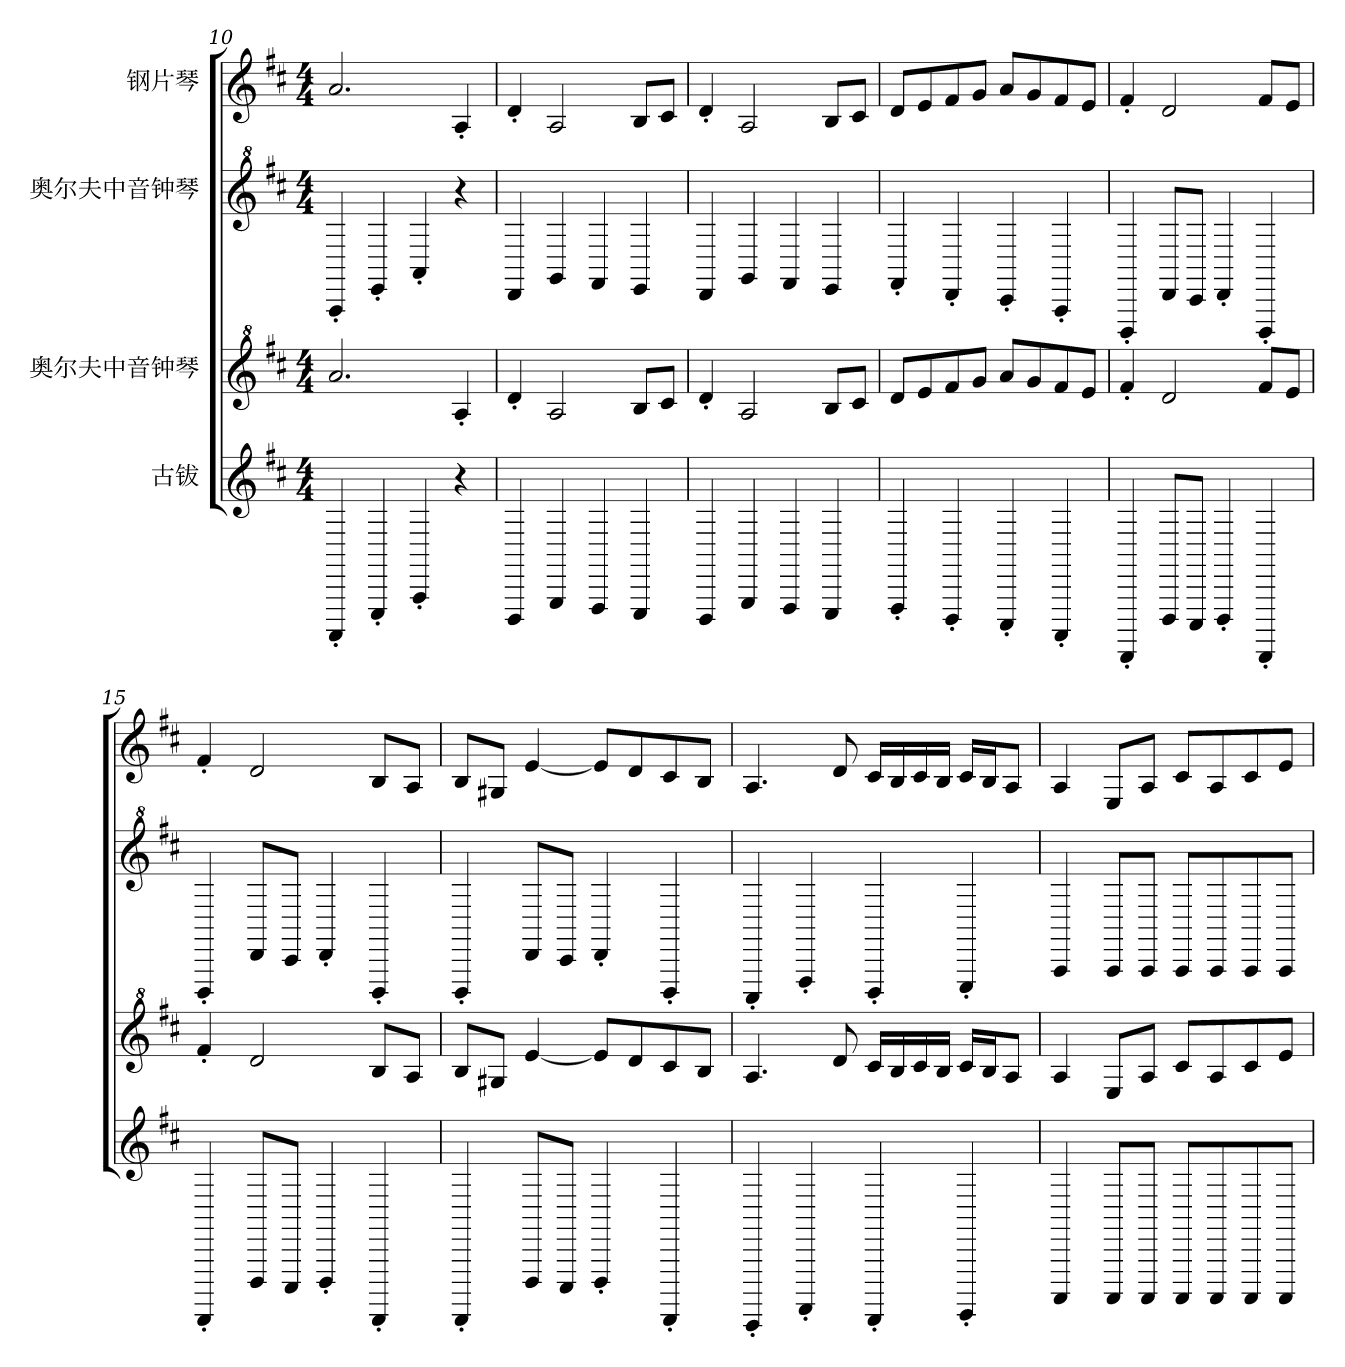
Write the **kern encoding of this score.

**kern	**kern	**kern	**kern
*part4	*part3	*part2	*part1
*staff4	*staff3	*staff2	*staff1
*I"古钹	*I"奥尔夫中音钟琴	*I"奥尔夫中音钟琴	*I"钢片琴
*clefG2	*clefG^2	*clefG^2	*clefG2
*ITrd-14c-24	*	*	*ITrd-7c-12
*k[f#c#]	*k[f#c#]	*k[f#c#]	*k[f#c#]
*M4/4	*M4/4	*M4/4	*M4/4
=10	=10	=10	=10
4AA'/	2.aa/	4AA'/	2.aa/
4E'/	.	4E'/	.
4A'/	.	4A'/	.
4r	4a'/	4r	4a'/
=11	=11	=11	=11
4D/	4dd'/	4D/	4dd'/
4G/	2a/	4G/	2a/
4F#/	.	4F#/	.
4E/	8b/L	4E/	8b/L
.	8cc#/J	.	8cc#/J
=12	=12	=12	=12
4D/	4dd'/	4D/	4dd'/
4G/	2a/	4G/	2a/
4F#/	.	4F#/	.
4E/	8b/L	4E/	8b/L
.	8cc#/J	.	8cc#/J
=13	=13	=13	=13
4F#'/	8dd/L	4F#'/	8dd/L
.	8ee/	.	8ee/
4D'/	8ff#/	4D'/	8ff#/
.	8gg/J	.	8gg/J
4C#'/	8aa/L	4C#'/	8aa/L
.	8gg/	.	8gg/
4AA'/	8ff#/	4AA'/	8ff#/
.	8ee/J	.	8ee/J
!!LO:PB:g=z
=14	=14	=14	=14
4DD'/	4ff#'/	4DD'/	4ff#'/
8D/L	2dd/	8D/L	2dd/
8C#/J	.	8C#/J	.
4D'/	.	4D'/	.
4DD'/	8ff#/L	4DD'/	8ff#/L
.	8ee/J	.	8ee/J
=15	=15	=15	=15
4DD'/	4ff#'/	4DD'/	4ff#'/
8D/L	2dd/	8D/L	2dd/
8C#/J	.	8C#/J	.
4D'/	.	4D'/	.
4DD'/	8b/L	4DD'/	8b/L
.	8a/J	.	8a/J
=16	=16	=16	=16
4DD'/	8b/L	4DD'/	8b/L
.	8g#X/J	.	8g#X/J
8D/L	[4ee/	8D/L	[4ee/
8C#/J	.	8C#/J	.
4D'/	8ee/L]	4D'/	8ee/L]
.	8dd/	.	8dd/
4DD'/	8cc#/	4DD'/	8cc#/
.	8b/J	.	8b/J
!!LO:LB:g=z
=17	=17	=17	=17
4CC#'/	4.a/	4CC#'/	4.a/
4FF#'/	.	4FF#'/	.
.	8dd/	.	8dd/
4DD'/	16cc#/LL	4DD'/	16cc#/LL
.	16b/	.	16b/
.	16cc#/	.	16cc#/
.	16b/JJ	.	16b/JJ
4EE'/	16cc#/LL	4EE'/	16cc#/LL
.	16b/J	.	16b/J
.	8a/J	.	8a/J
=18	=18	=18	=18
4AA/	4a/	4AA/	4a/
8AA/L	8e/L	8AA/L	8e/L
8AA/J	8a/J	8AA/J	8a/J
8AA/L	8cc#/L	8AA/L	8cc#/L
8AA/	8a/	8AA/	8a/
8AA/	8cc#/	8AA/	8cc#/
8AA/J	8ee/J	8AA/J	8ee/J
=	=	=	=
*-	*-	*-	*-
